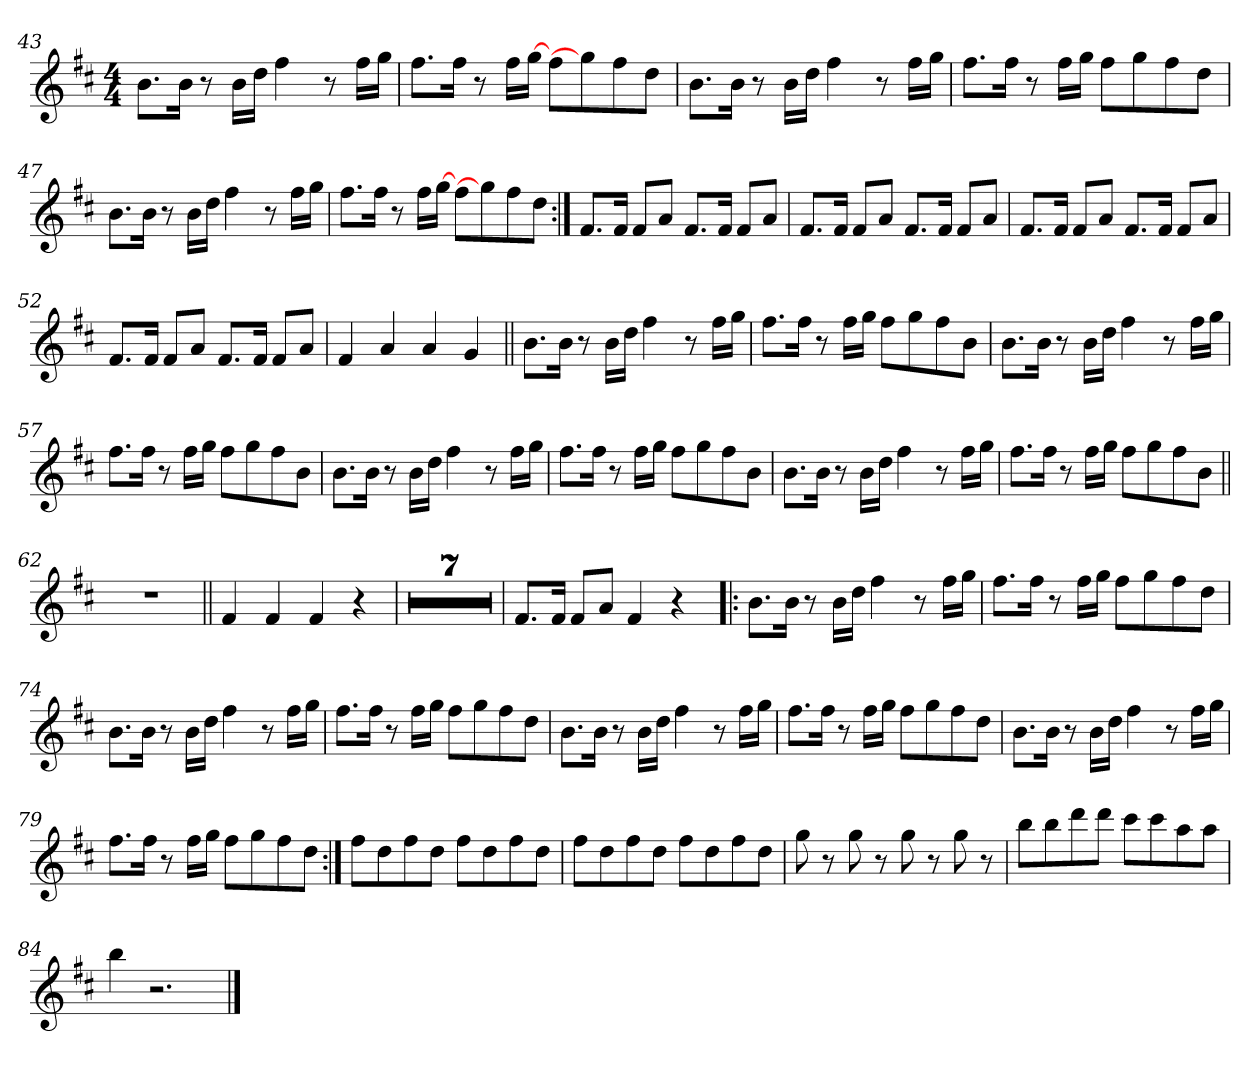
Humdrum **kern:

**kern
*part1
*staff1
*clefG2
*k[f#c#]
*D:
*M4/4
=43
8.bi\L
16bi\Jk
8r
16bi\LL
16ddi\JJ
4ff#i\
8r
16ff#i\LL
16ggi\JJ
=44
8.ff#i\L
16ff#i\Jk
8r
16ff#i\LL
[>16ggi\JJ
8ff#i\L
8ggi\]
8ff#i\
8ddi\J
=45
8.bi\L
16bi\Jk
8r
16bi\LL
16ddi\JJ
4ff#i\
8r
16ff#i\LL
16ggi\JJ
=46
8.ff#i\L
16ff#i\Jk
8r
16ff#i\LL
16ggi\JJ
8ff#i\L
8ggi\
8ff#i\
8ddi\J
!!LO:LB:g=z
=47
8.bi\L
16bi\Jk
8r
16bi\LL
16ddi\JJ
4ff#i\
8r
16ff#i\LL
16ggi\JJ
=48
8.ff#i\L
16ff#i\Jk
8r
16ff#i\LL
[>16ggi\JJ
8ff#i\L
8ggi\]
8ff#i\
8ddi\J
=49:|!
8.f#i/L
16f#i/Jk
8f#i/L
8ai/J
8.f#i/L
16f#i/Jk
8f#i/L
8ai/J
=50
8.f#i/L
16f#i/Jk
8f#i/L
8ai/J
8.f#i/L
16f#i/Jk
8f#i/L
8ai/J
=51
8.f#i/L
16f#i/Jk
8f#i/L
8ai/J
8.f#i/L
16f#i/Jk
8f#i/L
8ai/J
!!LO:LB:g=z
=52
8.f#i/L
16f#i/Jk
8f#i/L
8ai/J
8.f#i/L
16f#i/Jk
8f#i/L
8ai/J
=53
4f#i/
4ai/
4ai/
4gi/
=54||
8.bi\L
16bi\Jk
8r
16bi\LL
16ddi\JJ
4ff#i\
8r
16ff#i\LL
16ggi\JJ
=55
8.ff#i\L
16ff#i\Jk
8r
16ff#i\LL
16ggi\JJ
8ff#i\L
8ggi\
8ff#i\
8bi\J
=56
8.bi\L
16bi\Jk
8r
16bi\LL
16ddi\JJ
4ff#i\
8r
16ff#i\LL
16ggi\JJ
=57
8.ff#i\L
16ff#i\Jk
8r
16ff#i\LL
16ggi\JJ
8ff#i\L
8ggi\
8ff#i\
8bi\J
!!LO:LB:g=z
=58
8.bi\L
16bi\Jk
8r
16bi\LL
16ddi\JJ
4ff#i\
8r
16ff#i\LL
16ggi\JJ
=59
8.ff#i\L
16ff#i\Jk
8r
16ff#i\LL
16ggi\JJ
8ff#i\L
8ggi\
8ff#i\
8bi\J
=60
8.bi\L
16bi\Jk
8r
16bi\LL
16ddi\JJ
4ff#i\
8r
16ff#i\LL
16ggi\JJ
=61
8.ff#i\L
16ff#i\Jk
8r
16ff#i\LL
16ggi\JJ
8ff#i\L
8ggi\
8ff#i\
8bi\J
=62||
1r
=63||
4f#i/
4f#i/
4f#i/
4r
=64
1r
!!LO:LB:g=z
=65
1r
=66
1r
=67
1r
=68
1r
=69
1r
=70
1r
=71
8.f#i/L
16f#i/Jk
8f#i/L
8ai/J
4f#i/
4r
=72!|:
8.bi\L
16bi\Jk
8r
16bi\LL
16ddi\JJ
4ff#i\
8r
16ff#i\LL
16ggi\JJ
=73
8.ff#i\L
16ff#i\Jk
8r
16ff#i\LL
16ggi\JJ
8ff#i\L
8ggi\
8ff#i\
8ddi\J
!!LO:LB:g=z
=74
8.bi\L
16bi\Jk
8r
16bi\LL
16ddi\JJ
4ff#i\
8r
16ff#i\LL
16ggi\JJ
=75
8.ff#i\L
16ff#i\Jk
8r
16ff#i\LL
16ggi\JJ
8ff#i\L
8ggi\
8ff#i\
8ddi\J
=76
8.bi\L
16bi\Jk
8r
16bi\LL
16ddi\JJ
4ff#i\
8r
16ff#i\LL
16ggi\JJ
=77
8.ff#i\L
16ff#i\Jk
8r
16ff#i\LL
16ggi\JJ
8ff#i\L
8ggi\
8ff#i\
8ddi\J
=78
8.bi\L
16bi\Jk
8r
16bi\LL
16ddi\JJ
4ff#i\
8r
16ff#i\LL
16ggi\JJ
!!LO:LB:g=z
=79
8.ff#i\L
16ff#i\Jk
8r
16ff#i\LL
16ggi\JJ
8ff#i\L
8ggi\
8ff#i\
8ddi\J
=80:|!
8ff#i\L
8ddi\
8ff#i\
8ddi\J
8ff#i\L
8ddi\
8ff#i\
8ddi\J
=81
8ff#i\L
8ddi\
8ff#i\
8ddi\J
8ff#i\L
8ddi\
8ff#i\
8ddi\J
=82
8ggi\
8r
8ggi\
8r
8ggi\
8r
8ggi\
8r
=83
8bbi\L
8bbi\
8dddi\
8dddi\J
8ccc#i\L
8ccc#i\
8aai\
8aai\J
=84
4bbi\
2.r
==
*-
